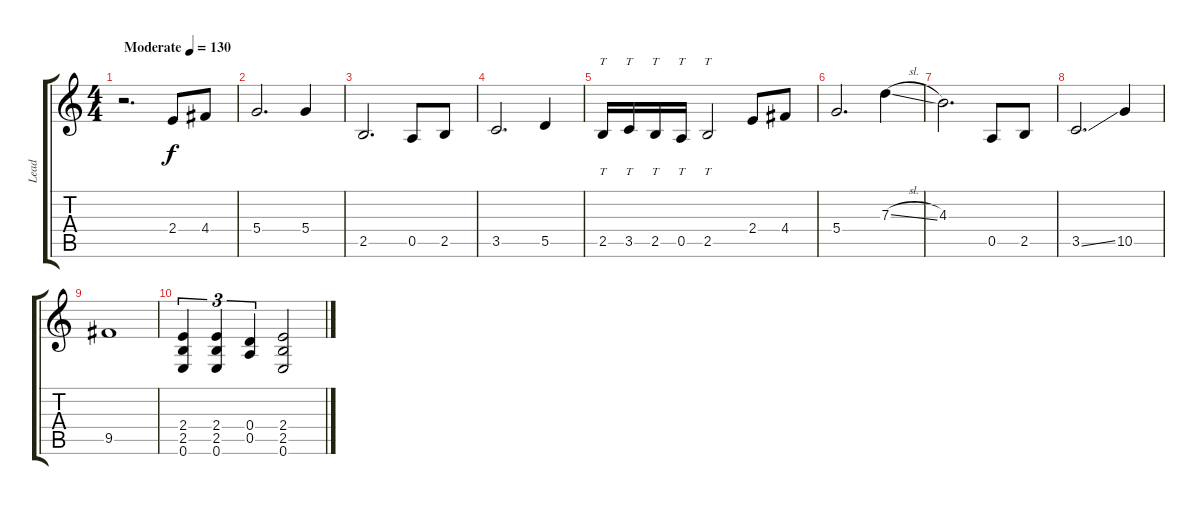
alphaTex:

\track ("Lead" "Lead") {instrument overdrivenguitar}
\staff {score tabs}
\tuning (E4 B3 G3 D3 A2 E2) {hide}
\ts (4 4)
\tempo (130 "Moderate")
\clef g2
\ks c
r.2{d dy f instrument overdrivenguitar} 2.4.8 4.4.8 |
5.4.2{d} 5.4.4 |
2.5.2{d} 0.5.8 2.5.8 |
3.5.2{d} 5.5.4 |
2.5.16{tt} 3.5.16{tt} 2.5.16{tt} 0.5.16{tt} 2.5.2{tt} 2.4.8 4.4.8 |
5.4.2{d} 7.3{sl}.4 |
4.3.2{d} 0.5.8 2.5.8 |
3.5{ss}.2{d} 10.5.4 |
9.5.1 |
(2.4 2.5 0.6).4{tu (3 2)} (2.4 2.5 0.6).4{tu (3 2)} (0.4 0.5).4{tu (3 2)} (2.4 2.5 0.6).2
